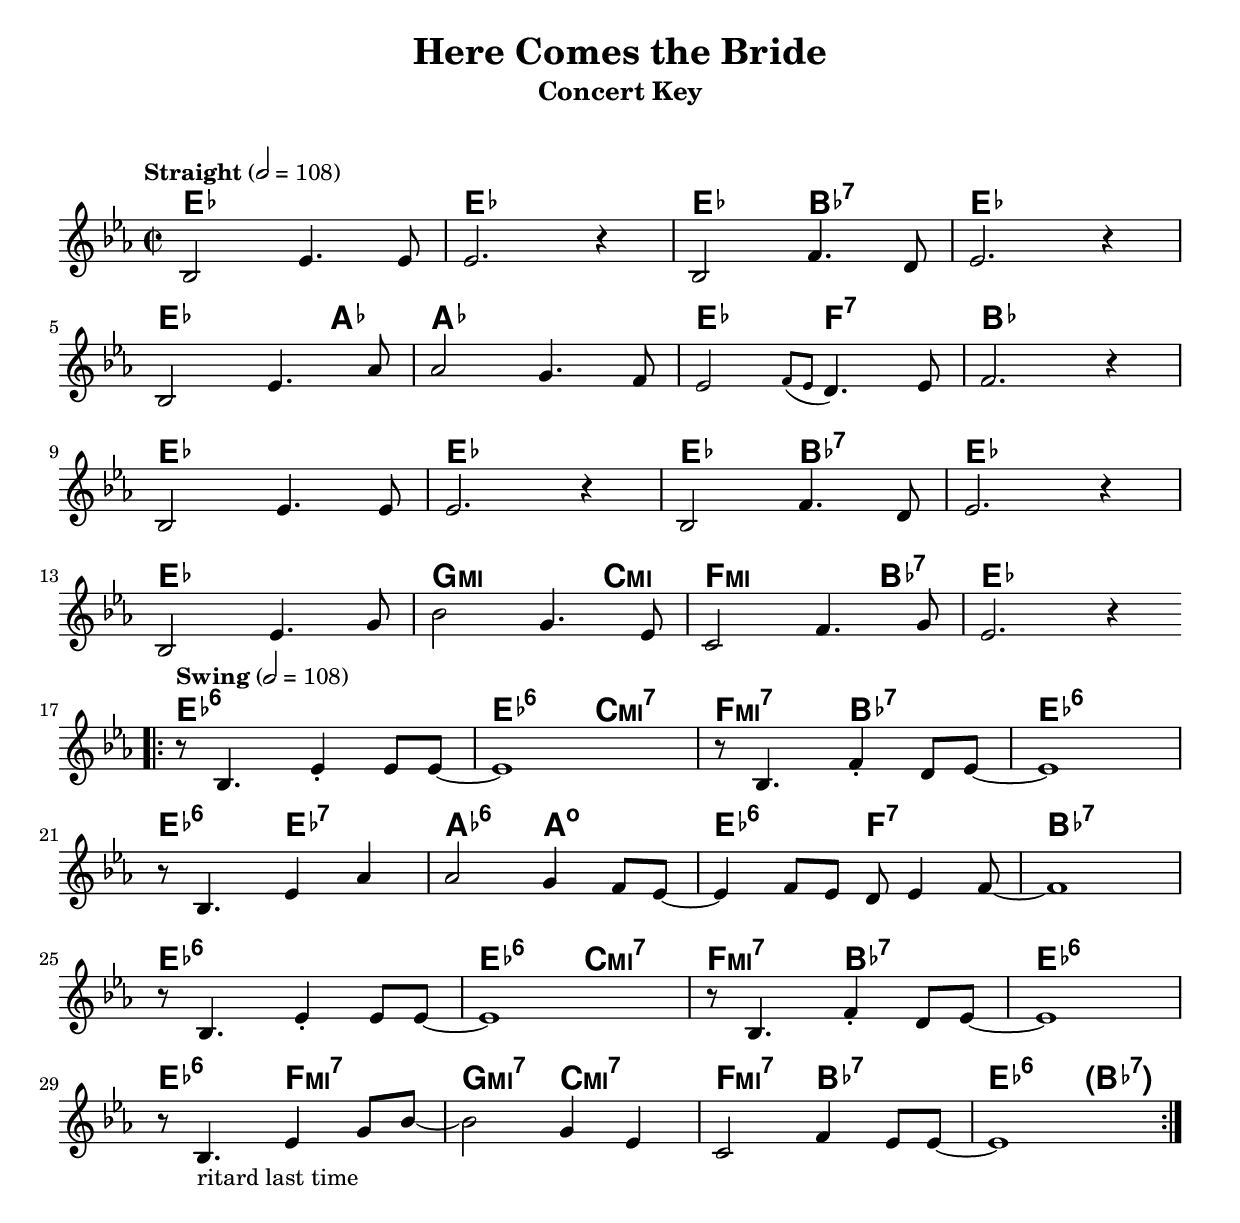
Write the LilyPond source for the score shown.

\version "2.24.0"

\include "english.ly"

instrument = "Concert Key"
whatKey = ef,
whatClef = "treble"

%% -*- Mode: LilyPond -*-

\include "lead-sheets.ily"

\header {
  title = "Here Comes the Bride"
  subtitle = \instrument
}

refrainLyrics = \lyricmode {
}

refrainChords = \chordmode {
  bf1 bf1 bf2 f2:7 bf1
  bf2. ef4 ef1 bf2 c2:7 f1
  bf1 bf1 bf2 f2:7 bf1
  bf1 d2.:m g4:m c2.:m f4:7 bf1
  
  bf1:6 bf2:6 g2:m7 c2:m7 f2:7 bf1:6 bf2:6 bf2:7 ef2:6 e2:dim7 bf2:6 c2:7 f1:7
  bf1:6 bf2:6 g2:m7 c2:m7 f2:7 bf1:6 bf2:6 c2:m7 d2:m7 g2:m7 c2:m7 f2:7 bf2:6
  \chordInsideParens{ f2:7 }
}

refrainKey = bf

refrainMelody = \relative f'' {
  \time 2/2
  \key \refrainKey \major
  \clef \whatClef
  \tempo "Straight" 2 = 108
  
  
  f2 bf4. bf8 | bf2. r4 | f2 c'4. a8 | bf2. r4 |
  \break
  f2 bf4. ef8 | ef2 d4. c8 | bf2 \grace { c8( bf8 } a4.) bf8 | c2. r4 |
  \break
  f,2 bf4. bf8 | bf2. r4 | f2 c'4. a8 | bf2. r4 |
  \break
  f2 bf4. d8 | f2 d4. bf8 | g2 c4. d8 | bf2. r4 |

  \break

  \tempo "Swing" 2 = 108
  
  \bar ".|:"
  \repeat volta 2 {
  r8 f4. bf4-. bf8 bf8~ | bf1 | r8 f4. c'4-. a8 bf8~ | bf1 |
  \break
  r8 f4. bf4 ef4 | ef2 d4 c8 bf8~ | bf4 c8 bf8 a8 bf4 c8~ | c1 |
  \break
  r8 f,4. bf4-. bf8 bf8~ | bf1 | r8 f4. c'4-. a8 bf8~ | bf1 |
  \break
  
  r8 f4.-"ritard last time" bf4 d8 f8~ | f2 d4 bf4 | g2 c4 bf8 bf8~ |
  bf1 |
  }

}

\include "paper.ily"

\markup {
  % Leave a gap after the header
  \vspace #1
}

\include "refrain.ily"

